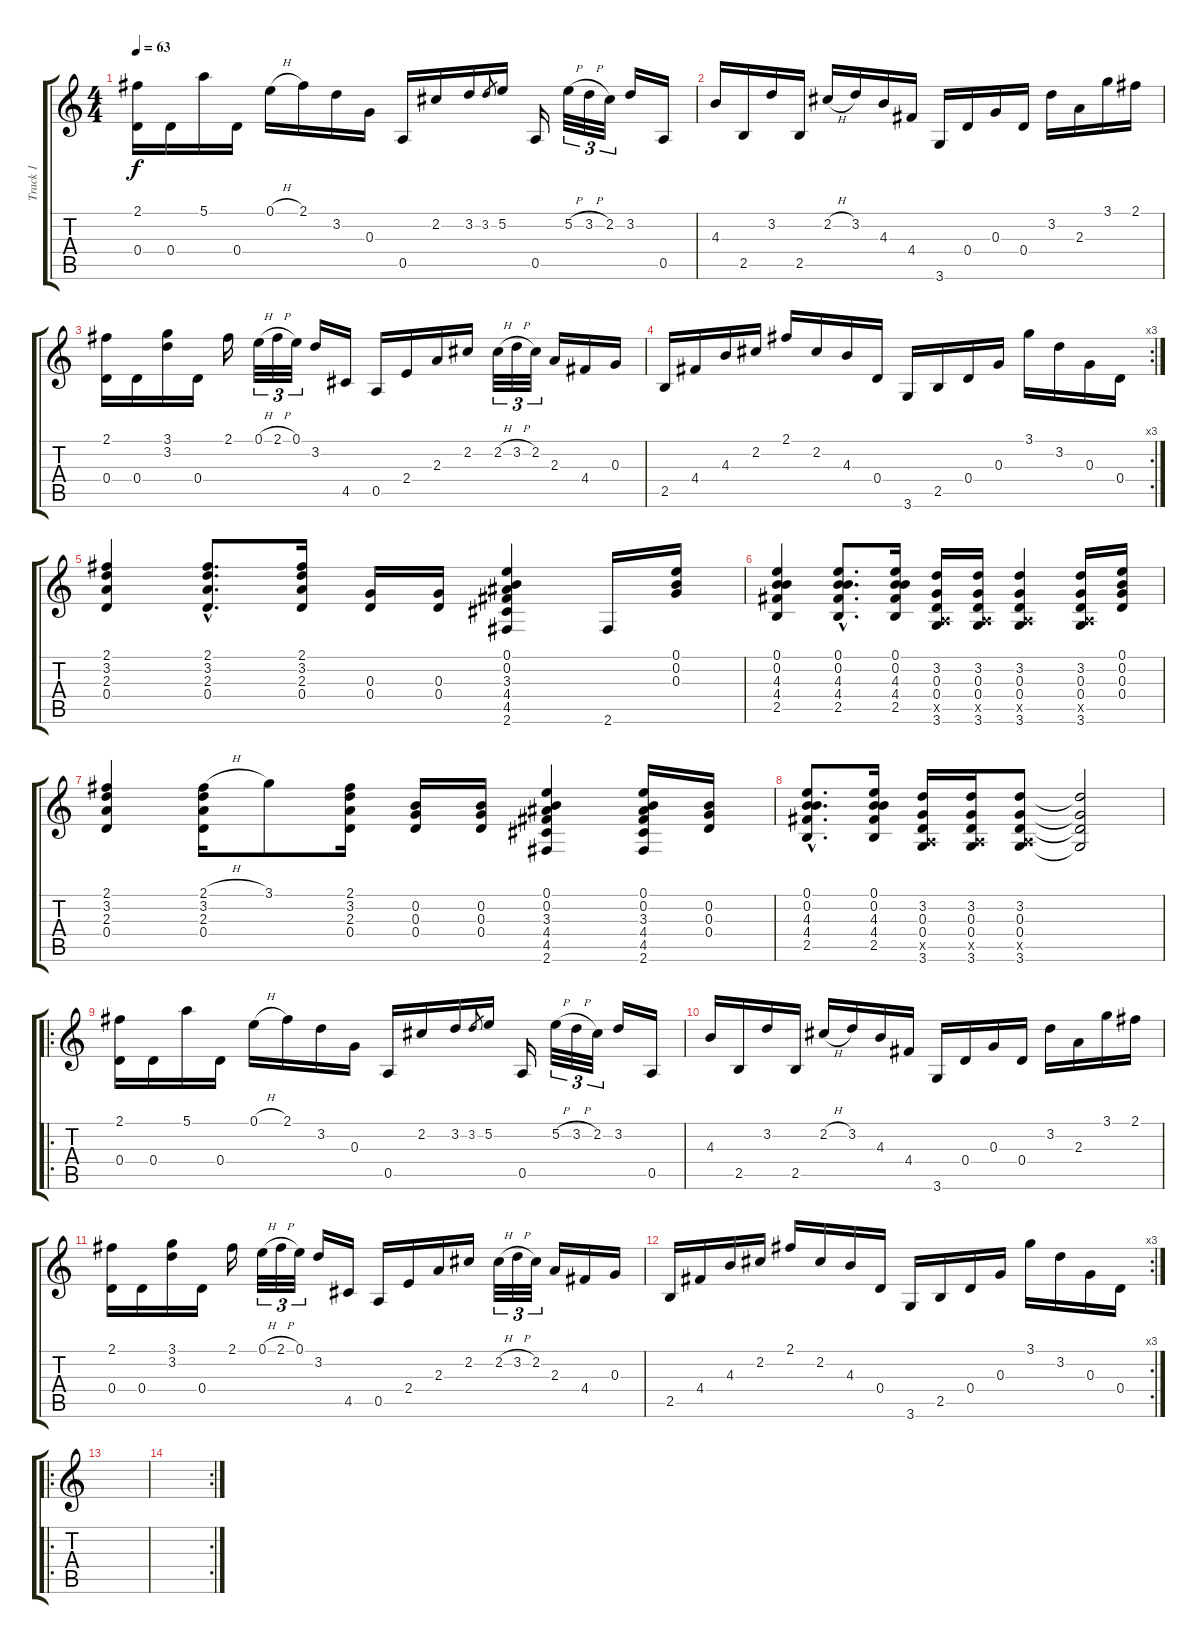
\track ("Track 1" "Track 1") {instrument electricguitarclean}
\staff {score tabs}
\tuning (E4 B3 G3 D3 A2 E2) {hide}
\ts (4 4)
\tempo 63
\clef g2
\ks c
(2.1 0.4).16{dy f instrument electricguitarclean} 0.4.16 5.1.16 0.4.16 0.1{h}.16 2.1.16 3.2.16 0.3.16 0.5.16 2.2.16 3.2.16 3.2.8{gr} 5.2.16 0.5.16 5.2{h}.32{tu (3 2)} 3.2{h}.32{tu (3 2)} 2.2.32{tu (3 2)} 3.2.16 0.5.16 |
4.3.16 2.5.16 3.2.16 2.5.16 2.2{h}.16 3.2.16 4.3.16 4.4.16 3.6.16 0.4.16 0.3.16 0.4.16 3.2.16 2.3.16 3.1.16 2.1.16 |
(2.1 0.4).16 0.4.16 (3.1 3.2).16 0.4.16 2.1.16 0.1{h}.32{tu (3 2)} 2.1{h}.32{tu (3 2)} 0.1.32{tu (3 2)} 3.2.16 4.5.16 0.5.16 2.4.16 2.3.16 2.2.16 2.2{h}.32{tu (3 2)} 3.2{h}.32{tu (3 2)} 2.2.32{tu (3 2)} 2.3.16 4.4.16 0.3.16 |
\rc 3
2.5.16 4.4.16 4.3.16 2.2.16 2.1.16 2.2.16 4.3.16 0.4.16 3.6.16 2.5.16 0.4.16 0.3.16 3.1.16 3.2.16 0.3.16 0.4.16 |
(2.1 3.2 2.3 0.4).4 (2.1{hac} 3.2{hac} 2.3{hac} 0.4{hac}).8{d} (2.1 3.2 2.3 0.4).16 (0.3 0.4).16 (0.3 0.4).16 (0.1 0.2 3.3 4.4 4.5 2.6).4 2.6.16 (0.1 0.2 0.3).16 |
(0.1 0.2 4.3 4.4 2.5).4 (0.1{hac} 0.2{hac} 4.3{hac} 4.4{hac} 2.5{hac}).8{d} (0.1 0.2 4.3 4.4 2.5).16 (3.2 0.3 0.4 0.5{x} 3.6).16 (3.2 0.3 0.4 0.5{x} 3.6).16 (3.2 0.3 0.4 0.5{x} 3.6).4 (3.2 0.3 0.4 0.5{x} 3.6).16 (0.1 0.2 0.3 0.4).16 |
(2.1 3.2 2.3 0.4).4 (2.1{h} 3.2 2.3 0.4).16 3.1.8 (2.1 3.2 2.3 0.4).16 (0.2 0.3 0.4).16 (0.2 0.3 0.4).16 (0.1 0.2 3.3 4.4 4.5 2.6).4 (0.1 0.2 3.3 4.4 4.5 2.6).16 (0.2 0.3 0.4).16 |
(0.1{hac} 0.2{hac} 4.3{hac} 4.4{hac} 2.5{hac}).8{d} (0.1 0.2 4.3 4.4 2.5).16 (3.2 0.3 0.4 0.5{x} 3.6).16 (3.2 0.3 0.4 0.5{x} 3.6).16 (3.2 0.3 0.4 0.5{x} 3.6).8 (3.2{t} 0.3{t} 0.4{t} 3.6{t}).2 |
\ro
(2.1 0.4).16 0.4.16 5.1.16 0.4.16 0.1{h}.16 2.1.16 3.2.16 0.3.16 0.5.16 2.2.16 3.2.16 3.2.8{gr} 5.2.16 0.5.16 5.2{h}.32{tu (3 2)} 3.2{h}.32{tu (3 2)} 2.2.32{tu (3 2)} 3.2.16 0.5.16 |
4.3.16 2.5.16 3.2.16 2.5.16 2.2{h}.16 3.2.16 4.3.16 4.4.16 3.6.16 0.4.16 0.3.16 0.4.16 3.2.16 2.3.16 3.1.16 2.1.16 |
(2.1 0.4).16 0.4.16 (3.1 3.2).16 0.4.16 2.1.16 0.1{h}.32{tu (3 2)} 2.1{h}.32{tu (3 2)} 0.1.32{tu (3 2)} 3.2.16 4.5.16 0.5.16 2.4.16 2.3.16 2.2.16 2.2{h}.32{tu (3 2)} 3.2{h}.32{tu (3 2)} 2.2.32{tu (3 2)} 2.3.16 4.4.16 0.3.16 |
\rc 3
2.5.16 4.4.16 4.3.16 2.2.16 2.1.16 2.2.16 4.3.16 0.4.16 3.6.16 2.5.16 0.4.16 0.3.16 3.1.16 3.2.16 0.3.16 0.4.16 |
\ro
|
\rc 2
